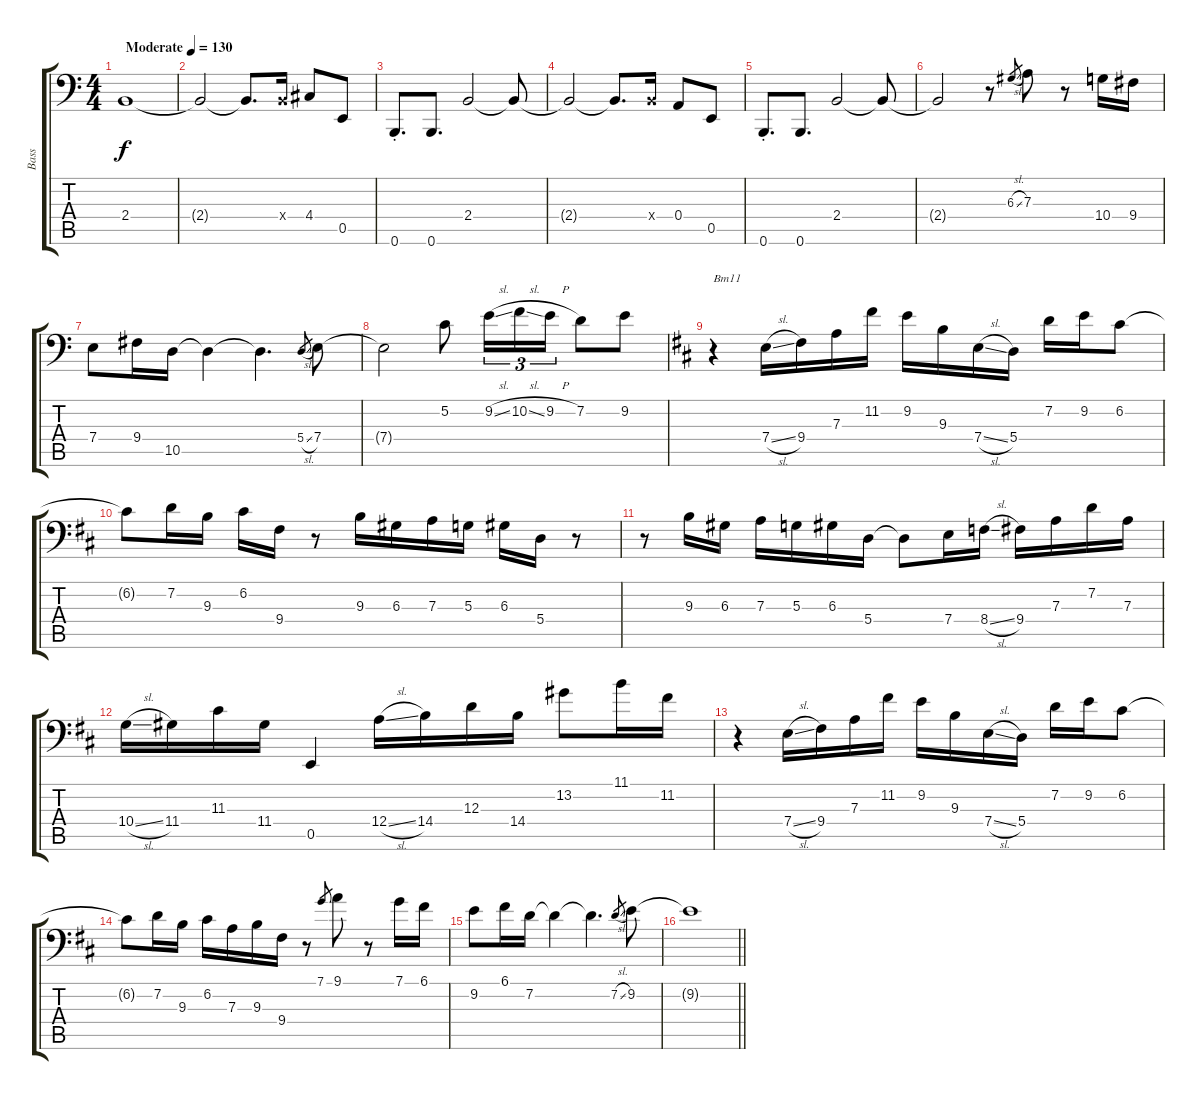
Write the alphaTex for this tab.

\track ("Bass" "Bass") {instrument electricbassfinger}
\staff {score tabs}
\tuning (C3 G2 D2 A1 E1 B0) {hide}
\ts (4 4)
\tempo (130 "Moderate")
\clef f4
\ks c
2.4.1{dy f instrument electricbassfinger} |
2.4{t}.2 2.4{t}.8{d} 2.4{x}.16 4.4.8 0.5.8 |
0.6{st}.8{d} 0.6.8{d} 2.4.2 2.4{t}.8 |
2.4{t}.2 2.4{t}.8{d} 2.4{x}.16 0.4.8 0.5.8 |
0.6{st}.8{d} 0.6.8{d} 2.4.2 2.4{t}.8 |
2.4{t}.2 r.8 6.3{sl}.8{gr} 7.3.8 r.8 10.4.16 9.4.16 |
7.4.8 9.4.16 10.5.16 10.5{t}.4 10.5{t}.4{d} 5.4{sl}.8{gr} 7.4.8 |
7.4{t}.2 5.2.8 9.2{sl}.16{tu (3 2)} 10.2{sl}.16{tu (3 2)} 9.2{h}.16{tu (3 2)} 7.2.8 9.2.8 |
\ks d
r.4{txt "Bm11"} 7.4{sl}.16 9.4.16 7.3.16 11.2.16 9.2.16 9.3.16 7.4{sl}.16 5.4.16 7.2.16 9.2.16 6.2.8 |
6.2{t}.8 7.2.16 9.3.16 6.2.16 9.4.16 r.8 9.3.16 6.3.16 7.3.16 5.3.16 6.3.16 5.4.16 r.8 |
r.8 9.3.16 6.3.16 7.3.16 5.3.16 6.3.16 5.4.16 5.4{t}.8 7.4.16 8.4{sl}.16 9.4.16 7.3.16 7.2.16 7.3.16 |
10.4{sl}.16 11.4.16 11.3.16 11.4.16 0.5.4 12.4{sl}.16 14.4.16 12.3.16 14.4.16 13.2.8 11.1.16 11.2.16 |
r.4 7.4{sl}.16 9.4.16 7.3.16 11.2.16 9.2.16 9.3.16 7.4{sl}.16 5.4.16 7.2.16 9.2.16 6.2.8 |
6.2{t}.8 7.2.16 9.3.16 6.2.16 7.3.16 9.3.16 9.4.16 r.8 7.1.8{gr} 9.1.8 r.8 7.1.16 6.1.16 |
9.2.8 6.1.16 7.2.16 7.2{t}.4 7.2{t}.4{d} 7.2{sl}.8{gr} 9.2.8 |
\barLineRight lightlight
9.2{t}.1
